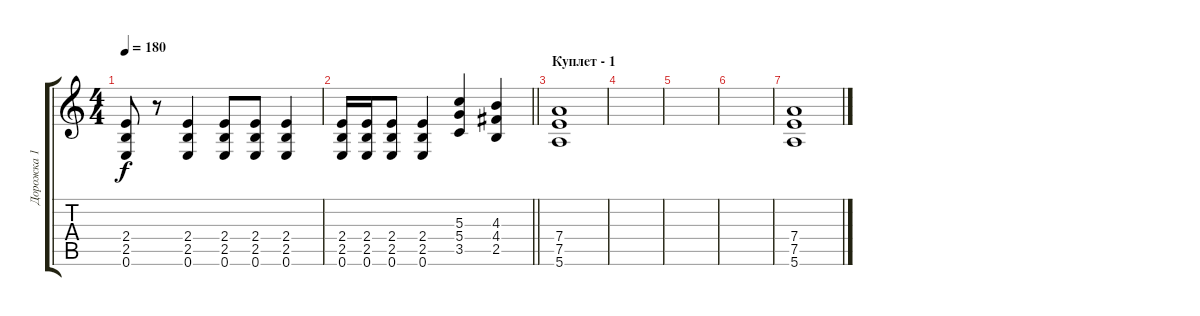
\track ("Дорожка 1" "Дорожка 1") {instrument distortionguitar}
\staff {score tabs}
\tuning (E4 B3 G3 D3 A2 E2) {hide}
\ts (4 4)
\tempo 180
\clef g2
\ks c
(2.4 2.5 0.6).8{dy f} r.8 (2.4 2.5 0.6).4 (2.4 2.5 0.6).8 (2.4 2.5 0.6).8 (2.4 2.5 0.6).4 |
\barLineRight lightlight
(2.4 2.5 0.6).16 (2.4 2.5 0.6).16 (2.4 2.5 0.6).8 (2.4 2.5 0.6).4 (5.3 5.4 3.5).4 (4.3 4.4 2.5).4 |
\section ("" "Куплет - 1")
(7.4 7.5 5.6).1{volume 3} |
|
|
|
(7.4 7.5 5.6).1{volume 3}
